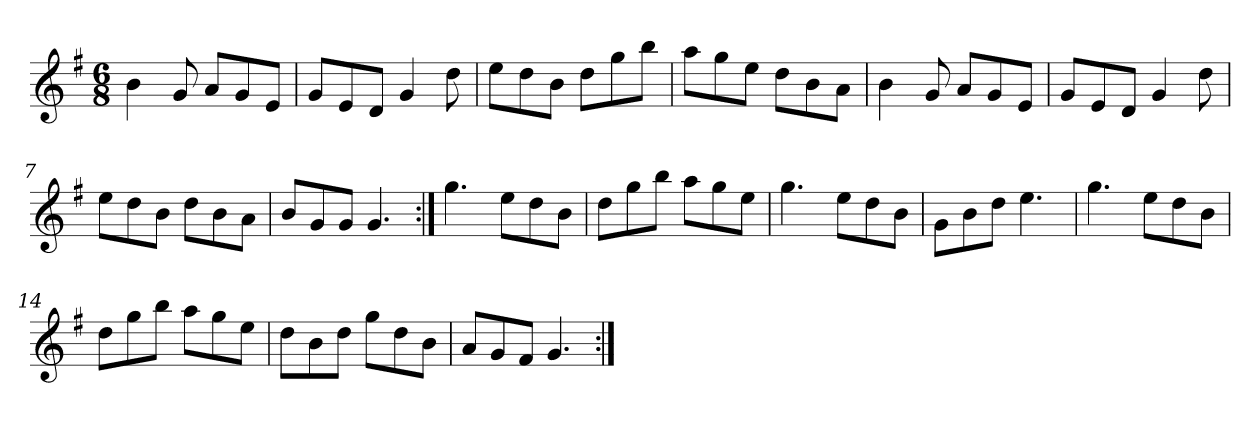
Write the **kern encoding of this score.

**kern
*part1
*staff1
*k[f#]
*G:
*M6/8
=1
4b
8g
8aL
8g
8eJ
=2
8gL
8e
8dJ
4g
8dd
=3
8eeL
8dd
8bJ
8ddL
8gg
8bbJ
=4
8aaL
8gg
8eeJ
8ddL
8b
8aJ
=5
4b
8g
8aL
8g
8eJ
=6
8gL
8e
8dJ
4g
8dd
=7
8eeL
8dd
8bJ
8ddL
8b
8aJ
=8
8bL
8g
8gJ
4.g
=9:|!
4.gg
8eeL
8dd
8bJ
=10
8ddL
8gg
8bbJ
8aaL
8gg
8eeJ
=11
4.gg
8eeL
8dd
8bJ
=12
8gL
8b
8ddJ
4.ee
=13
4.gg
8eeL
8dd
8bJ
=14
8ddL
8gg
8bbJ
8aaL
8gg
8eeJ
=15
8ddL
8b
8ddJ
8ggL
8dd
8bJ
=16
8aL
8g
8f#J
4.g
=:|!
*-
